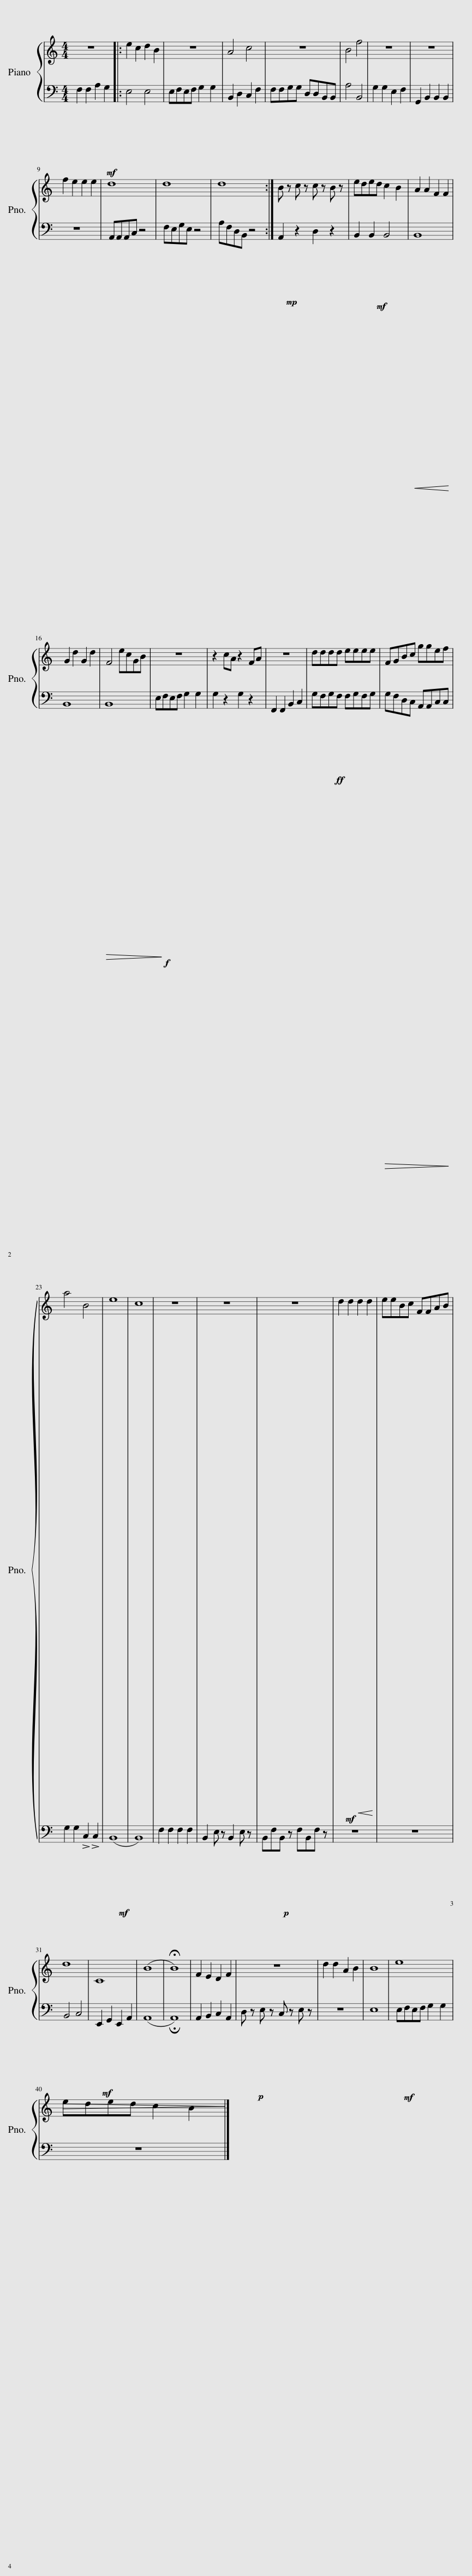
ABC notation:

X:1
%%score { 1 | 2 }
L:1/8
M:4/4
I:linebreak $
K:C
V:1 treble
V:2 bass
V:1
 z8 |: e2 c2 d2 B2 | z8 | A4 c4 | z8 | %5
 B4 f4 | z8 | z8 |$ f2 e2 e2 e2 | d8 | %10
 d8 | d8 :| B z c z c z B z | eded c2 B2 | A2 A2 F2 F2 |$ %15
 G2 d2 G2 d2 | F4 ecGB | z8 | z2 cA z2 FA | z8 | %20
 dddd eeee | FGBc ggef |$ a4 B4 | e8 | c8 | %25
 z8 | z8 | z8 |!mf!!<(! d2 d2 d2 d2!<)! | eeBc FFAB |$ %30
 d8 | C8 | (B8 | !fermata!B8) | F2 E2 D2 F2 | %35
 z8 | d2 d2 A2 B2 | B8 | e8 |$!>(! eded c2!p! B2!>)! |] %40
V:2
!mf! F,2 F,2 A,2 G,2 |: E,4 E,4 | E,F,E,F, G,2 G,2 | B,,2 D,2 C,2 F,2 | F,F,G,G, D,D,B,,B,, | %5
 A,4 B,,4 | G,2 G,2 E,2 F,2 | G,,2 B,,2 B,,2 B,,2 |$ z8 | A,,A,,A,,C, z4 | %10
 F,E,G,E, z4 | A,F,D,B,, z4 :|!mp! A,,2 z2 D,2 z2 |!mf! B,,2 B,,2 B,,4 |!<(! B,,8!<)! |$ %15
 B,,8 |!>(! B,,8!>)! |!f! E,F,E,F, G,2 G,2 | G,2 z2 G,2 z2 | F,,2 F,,2 B,,2 C,2 | %20
!ff! G,F,G,F, F,G,F,G, |!>(! G,F,D,C, A,,A,,C,C,!>)! |$ G,2 G,2 !>!C,2 !>!C,2 |!mf! (B,,8 | B,,8) | %25
 F,2 F,2 F,2 F,2 | B,,2 E, z B,,2 E, z |!p! B,,F,B,, z F,B,,F, z | z8 | z8 |$ %30
 B,,4 C,4 |!mf! E,,2 G,,2 E,,2 A,,2 | (A,,8 | !fermata!A,,8) | A,,2 B,,2 C,2 A,,2 | %35
 D, z E, z C, z E, z | z8 | E,8 |!mf! E,F,E,F, G,2 G,2 |$ z8 |] %40
